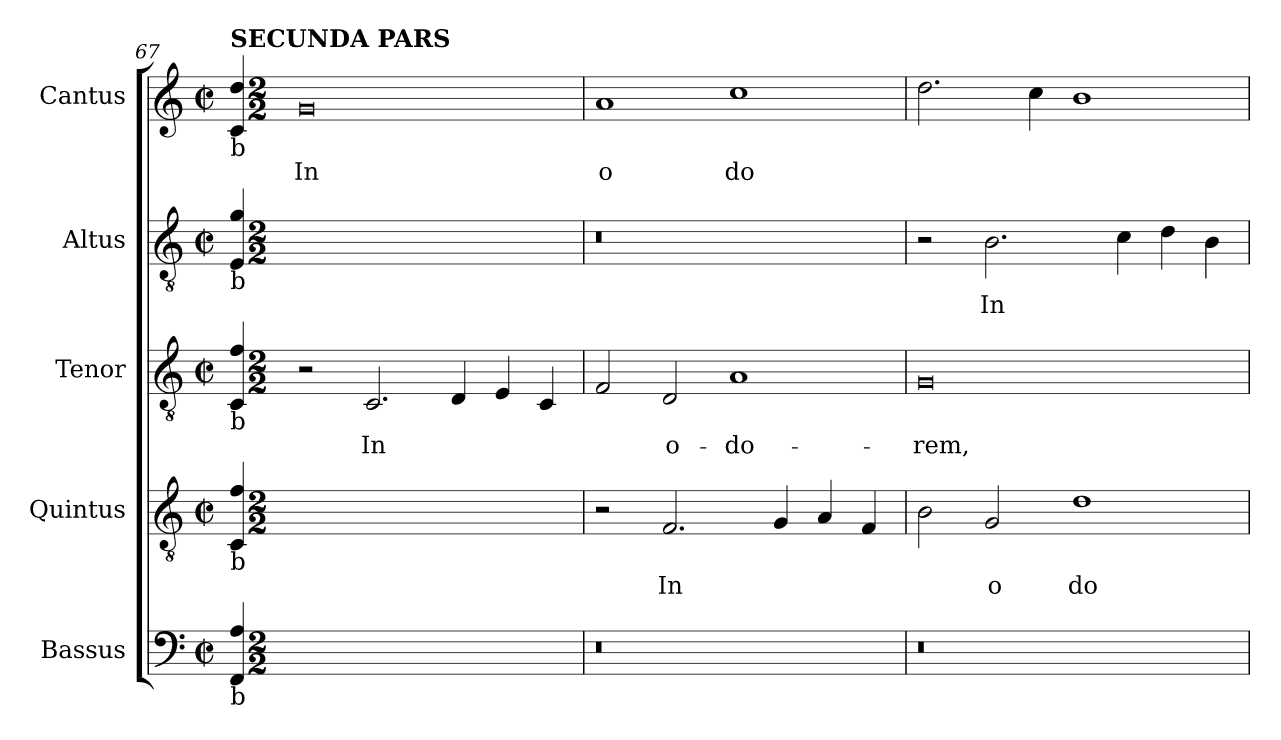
**kern	**kern	**text	**kern	**text	**kern	**text	**kern	**text
*part5	*part4	*part4	*part3	*part3	*part2	*part2	*part1	*part1
*staff5	*staff4	*staff4	*staff3	*staff3	*staff2	*staff2	*staff1	*staff1
*I"Bassus	*I"Quintus	*	*I"Tenor	*	*I"Altus	*	*I"Cantus	*
!!LO:LB:g=z
*clefF4	*clefGv2	*	*clefGv2	*	*clefGv2	*	*clefG2	*
*k[]	*k[]	*	*k[]	*	*k[]	*	*k[]	*
*C:	*C:	*	*C:	*	*C:	*	*C:	*
*M2/2	*M2/2	*	*M2/2	*	*M2/2	*	*M2/2	*
*met(c|)	*met(c|)	*	*met(c|)	*	*met(c|)	*	*met(c|)	*
=67	=67	=67	=67	=67	=67	=67	=67	=67
!	!	!	!	!	!	!	!LO:TX:a:B:t=SECUNDA PARS	!
!	!	!	!	!	!	!	!LO:TX:b:t=b	!
!	!	!	!	!	!LO:TX:b:t=b	!	!	!
!	!	!	!LO:TX:b:t=b	!	!	!	!	!
!	!LO:TX:b:t=b	!	!	!	!	!	!	!
!LO:TX:b:t=b	!	!	!	!	!	!	!	!
4A/ 4FF/	4f/ 4C/	.	4f/ 4C/	.	4g/ 4E/	.	4dd/ 4c/	.
*M2/2	*M2/2	*	*M2/2	*	*M2/2	*	*M2/2	*
*met(c|)	*met(c|)	*	*met(c|)	*	*met(c|)	*	*met(c|)	*
!	!	!	!	!	!	!	!	!LO:LY:b:cj
0ryy	0ryy	.	2r	.	0ryy	.	0g	In
!	!	!	!	!LO:LY:b:cj	!	!	!	!
.	.	.	2.C/	In	.	.	.	.
.	.	.	4D/	.	.	.	.	.
.	.	.	4E/	.	.	.	.	.
.	.	.	4C/	.	.	.	.	.
=68	=68	=68	=68	=68	=68	=68	=68	=68
!	!	!	!	!	!	!	!	!LO:LY:b:cj
0r	2r	.	2F/	.	0r	.	1a	o
!	!	!LO:LY:b:cj	!	!LO:LY:b:cj	!	!	!	!
.	2.F/	In	2D/	o-	.	.	.	.
!	!	!	!	!LO:LY:b:cj	!	!	!	!LO:LY:b:cj
.	.	.	1A	-do-	.	.	1cc	do
.	4G/	.	.	.	.	.	.	.
.	4A/	.	.	.	.	.	.	.
.	4F/	.	.	.	.	.	.	.
=69	=69	=69	=69	=69	=69	=69	=69	=69
!	!	!	!	!LO:LY:b:cj	!	!	!	!
0r	2B\	.	0G	-rem,	2r	.	2.dd\	.
!	!	!LO:LY:b:cj	!	!	!	!LO:LY:b:cj	!	!
.	2G/	o	.	.	2.B\	In	.	.
.	.	.	.	.	.	.	4cc\	.
!	!	!LO:LY:b:cj	!	!	!	!	!	!
.	1d	do	.	.	.	.	1b	.
.	.	.	.	.	4c\	.	.	.
.	.	.	.	.	4d\	.	.	.
.	.	.	.	.	4B\	.	.	.
=	=	=	=	=	=	=	=	=
*-	*-	*-	*-	*-	*-	*-	*-	*-
